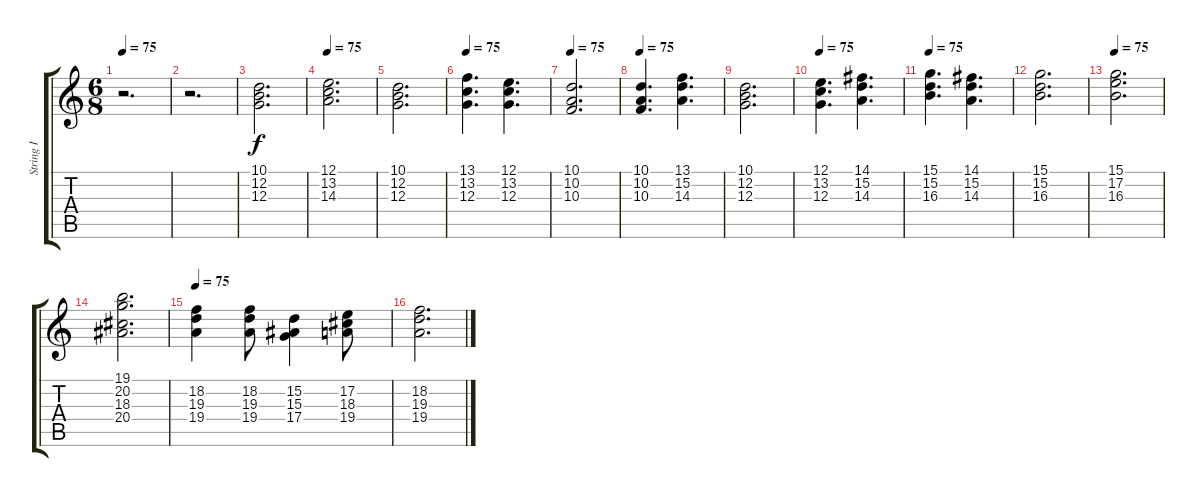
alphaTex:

\track ("String I" "String I") {instrument synthstrings1}
\staff {score tabs}
\tuning (E4 B3 G3 D3 A2 E2) {hide}
\ts (6 8)
\tempo 75
\clef g2
\ks c
r.2{d dy f instrument synthstrings1} |
r.2{d volume 11} |
(10.1 12.2 12.3).2{d} |
\tempo 75
(12.1 13.2 14.3).2{d} |
(10.1 12.2 12.3).2{d} |
\tempo 75
(13.1 13.2 12.3).4{d} (12.1 13.2 12.3).4{d} |
\tempo 75
(10.1 10.2 10.3).2{d} |
\tempo 75
(10.1 10.2 10.3).4{d} (13.1 15.2 14.3).4{d} |
(10.1 12.2 12.3).2{d} |
\tempo 75
(12.1 13.2 12.3).4{d} (14.1 15.2 14.3).4{d} |
\tempo 75
(15.1 15.2 16.3).4{d} (14.1 15.2 14.3).4{d} |
(15.1 15.2 16.3).2{d} |
\tempo 75
(15.1 17.2 16.3).2{d} |
(19.1 20.2 18.3 20.4).2{d} |
\tempo 75
(18.2 19.3 19.4).4 (18.2 19.3 19.4).8 (15.2 15.3 17.4).4 (17.2 18.3 19.4).8 |
(18.2 19.3 19.4).2{d}
